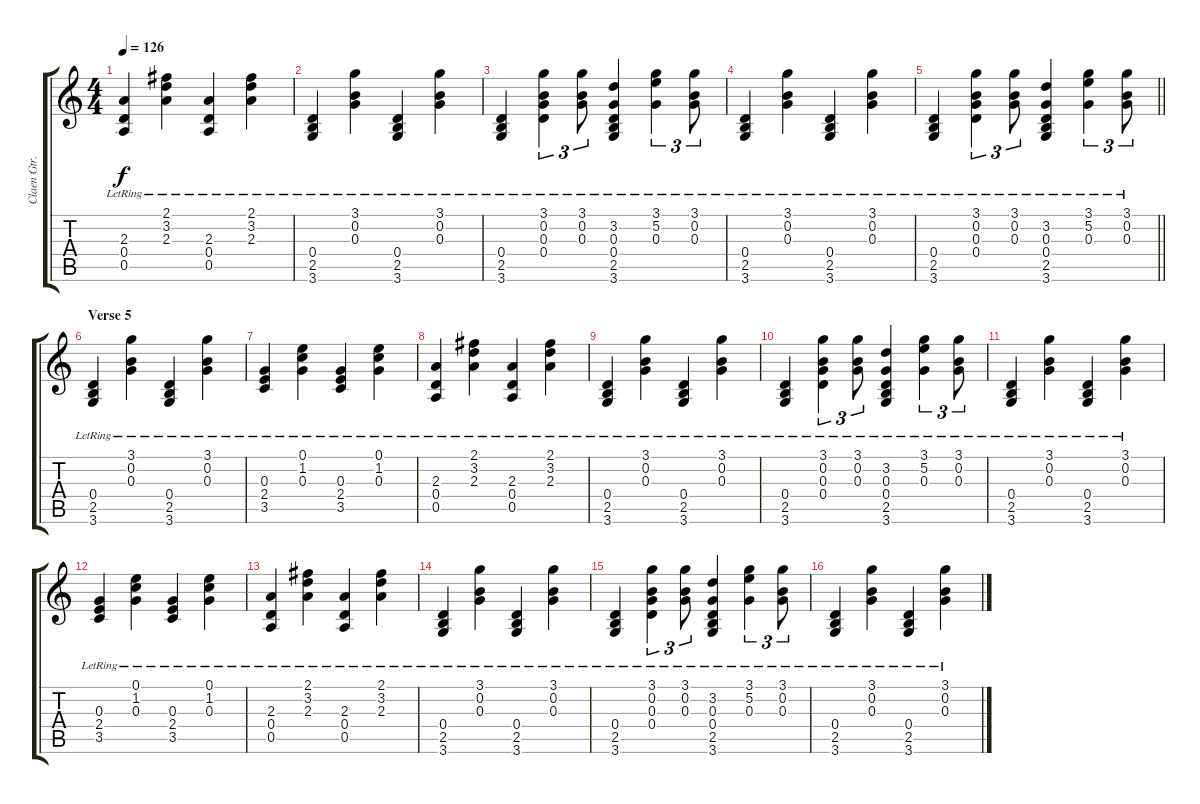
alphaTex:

\track ("Claen Gtr. 1" "Claen Gtr.") {instrument acousticguitarsteel}
\staff {score tabs}
\tuning (E4 B3 G3 D3 A2 E2) {hide}
\ts (4 4)
\tempo 126
\clef g2
\ks c
(2.3{lr} 0.4{lr} 0.5{lr}).4{dy f} (2.1{lr} 3.2{lr} 2.3{lr}).4 (2.3{lr} 0.4{lr} 0.5{lr}).4 (2.1{lr} 3.2{lr} 2.3{lr}).4 |
(0.4{lr} 2.5{lr} 3.6{lr}).4 (3.1{lr} 0.2{lr} 0.3{lr}).4 (0.4{lr} 2.5{lr} 3.6{lr}).4 (3.1{lr} 0.2{lr} 0.3{lr}).4 |
(0.4{lr} 2.5{lr} 3.6{lr}).4 (3.1{lr} 0.2{lr} 0.3{lr} 0.4{lr}).4{tu (3 2)} (3.1{lr} 0.2{lr} 0.3{lr}).8{tu (3 2)} (3.2{lr} 0.3{lr} 0.4{lr} 2.5{lr} 3.6{lr}).4 (3.1{lr} 5.2{lr} 0.3{lr}).4{tu (3 2)} (3.1{lr} 0.2{lr} 0.3{lr}).8{tu (3 2)} |
(0.4{lr} 2.5{lr} 3.6{lr}).4 (3.1{lr} 0.2{lr} 0.3{lr}).4 (0.4{lr} 2.5{lr} 3.6{lr}).4 (3.1{lr} 0.2{lr} 0.3{lr}).4 |
\barLineRight lightlight
(0.4{lr} 2.5{lr} 3.6{lr}).4 (3.1{lr} 0.2{lr} 0.3{lr} 0.4{lr}).4{tu (3 2)} (3.1{lr} 0.2{lr} 0.3{lr}).8{tu (3 2)} (3.2{lr} 0.3{lr} 0.4{lr} 2.5{lr} 3.6{lr}).4 (3.1{lr} 5.2{lr} 0.3{lr}).4{tu (3 2)} (3.1{lr} 0.2{lr} 0.3{lr}).8{tu (3 2)} |
\section ("" "Verse 5")
(0.4{lr} 2.5{lr} 3.6{lr}).4 (3.1{lr} 0.2{lr} 0.3{lr}).4 (0.4{lr} 2.5{lr} 3.6{lr}).4 (3.1{lr} 0.2{lr} 0.3{lr}).4 |
(0.3{lr} 2.4{lr} 3.5{lr}).4 (0.1{lr} 1.2{lr} 0.3{lr}).4 (0.3{lr} 2.4{lr} 3.5{lr}).4 (0.1{lr} 1.2{lr} 0.3{lr}).4 |
(2.3{lr} 0.4{lr} 0.5{lr}).4 (2.1{lr} 3.2{lr} 2.3{lr}).4 (2.3{lr} 0.4{lr} 0.5{lr}).4 (2.1{lr} 3.2{lr} 2.3{lr}).4 |
(0.4{lr} 2.5{lr} 3.6{lr}).4 (3.1{lr} 0.2{lr} 0.3{lr}).4 (0.4{lr} 2.5{lr} 3.6{lr}).4 (3.1{lr} 0.2{lr} 0.3{lr}).4 |
(0.4{lr} 2.5{lr} 3.6{lr}).4 (3.1{lr} 0.2{lr} 0.3{lr} 0.4{lr}).4{tu (3 2)} (3.1{lr} 0.2{lr} 0.3{lr}).8{tu (3 2)} (3.2{lr} 0.3{lr} 0.4{lr} 2.5{lr} 3.6{lr}).4 (3.1{lr} 5.2{lr} 0.3{lr}).4{tu (3 2)} (3.1{lr} 0.2{lr} 0.3{lr}).8{tu (3 2)} |
(0.4{lr} 2.5{lr} 3.6{lr}).4 (3.1{lr} 0.2{lr} 0.3{lr}).4 (0.4{lr} 2.5{lr} 3.6{lr}).4 (3.1{lr} 0.2{lr} 0.3{lr}).4 |
(0.3{lr} 2.4{lr} 3.5{lr}).4 (0.1{lr} 1.2{lr} 0.3{lr}).4 (0.3{lr} 2.4{lr} 3.5{lr}).4 (0.1{lr} 1.2{lr} 0.3{lr}).4 |
(2.3{lr} 0.4{lr} 0.5{lr}).4 (2.1{lr} 3.2{lr} 2.3{lr}).4 (2.3{lr} 0.4{lr} 0.5{lr}).4 (2.1{lr} 3.2{lr} 2.3{lr}).4 |
(0.4{lr} 2.5{lr} 3.6{lr}).4 (3.1{lr} 0.2{lr} 0.3{lr}).4 (0.4{lr} 2.5{lr} 3.6{lr}).4 (3.1{lr} 0.2{lr} 0.3{lr}).4 |
(0.4{lr} 2.5{lr} 3.6{lr}).4 (3.1{lr} 0.2{lr} 0.3{lr} 0.4{lr}).4{tu (3 2)} (3.1{lr} 0.2{lr} 0.3{lr}).8{tu (3 2)} (3.2{lr} 0.3{lr} 0.4{lr} 2.5{lr} 3.6{lr}).4 (3.1{lr} 5.2{lr} 0.3{lr}).4{tu (3 2)} (3.1{lr} 0.2{lr} 0.3{lr}).8{tu (3 2)} |
(0.4{lr} 2.5{lr} 3.6{lr}).4 (3.1{lr} 0.2{lr} 0.3{lr}).4 (0.4{lr} 2.5{lr} 3.6{lr}).4 (3.1{lr} 0.2{lr} 0.3{lr}).4
